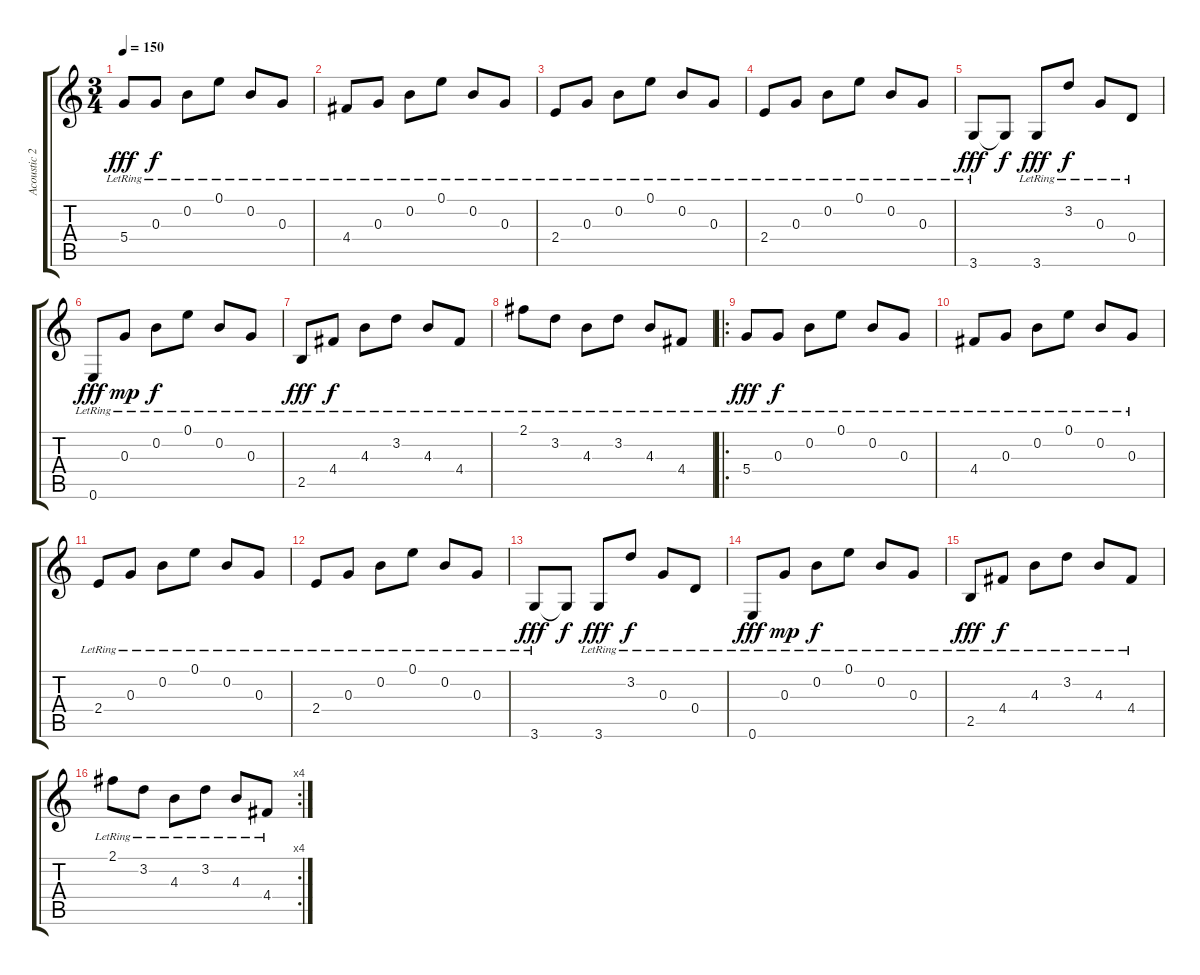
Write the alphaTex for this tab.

\track ("Acoustic 2" "Acoustic 2") {instrument acousticguitarnylon}
\staff {score tabs}
\tuning (E4 B3 G3 D3 A2 E2) {hide}
\ts (3 4)
\tempo 150
\clef g2
\ks c
5.4{lr}.8{dy fff} 0.3{lr}.8{dy f} 0.2{lr}.8 0.1{lr}.8 0.2{lr}.8 0.3{lr}.8 |
4.4{lr}.8 0.3{lr}.8 0.2{lr}.8 0.1{lr}.8 0.2{lr}.8 0.3{lr}.8 |
2.4{lr}.8 0.3{lr}.8 0.2{lr}.8 0.1{lr}.8 0.2{lr}.8 0.3{lr}.8 |
2.4{lr}.8 0.3{lr}.8 0.2{lr}.8 0.1{lr}.8 0.2{lr}.8 0.3{lr}.8 |
3.6{lr}.8{dy fff} 3.6{t}.8{dy f} 3.6{lr}.8{dy fff} 3.2{lr}.8{dy f} 0.3{lr}.8 0.4{lr}.8 |
0.6{lr}.8{dy fff} 0.3{lr}.8{dy mp} 0.2{lr}.8{dy f} 0.1{lr}.8 0.2{lr}.8 0.3{lr}.8 |
2.5{lr}.8{dy fff} 4.4{lr}.8{dy f} 4.3{lr}.8 3.2{lr}.8 4.3{lr}.8 4.4{lr}.8 |
2.1{lr}.8 3.2{lr}.8 4.3{lr}.8 3.2{lr}.8 4.3{lr}.8 4.4{lr}.8 |
\ro
5.4{lr}.8{dy fff} 0.3{lr}.8{dy f} 0.2{lr}.8 0.1{lr}.8 0.2{lr}.8 0.3{lr}.8 |
4.4{lr}.8 0.3{lr}.8 0.2{lr}.8 0.1{lr}.8 0.2{lr}.8 0.3{lr}.8 |
2.4{lr}.8 0.3{lr}.8 0.2{lr}.8 0.1{lr}.8 0.2{lr}.8 0.3{lr}.8 |
2.4{lr}.8 0.3{lr}.8 0.2{lr}.8 0.1{lr}.8 0.2{lr}.8 0.3{lr}.8 |
3.6{lr}.8{dy fff} 3.6{t}.8{dy f} 3.6{lr}.8{dy fff} 3.2{lr}.8{dy f} 0.3{lr}.8 0.4{lr}.8 |
0.6{lr}.8{dy fff} 0.3{lr}.8{dy mp} 0.2{lr}.8{dy f} 0.1{lr}.8 0.2{lr}.8 0.3{lr}.8 |
2.5{lr}.8{dy fff} 4.4{lr}.8{dy f} 4.3{lr}.8 3.2{lr}.8 4.3{lr}.8 4.4{lr}.8 |
\rc 4
2.1{lr}.8 3.2{lr}.8 4.3{lr}.8 3.2{lr}.8 4.3{lr}.8 4.4{lr}.8
